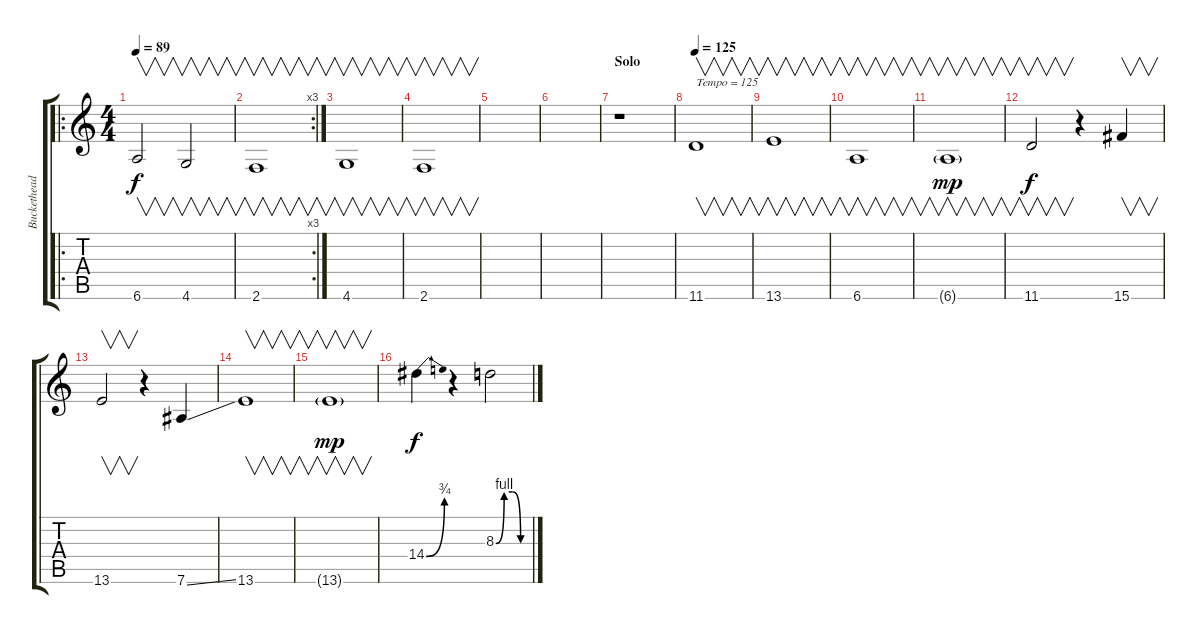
\track ("Buckethead" "Buckethead") {instrument distortionguitar}
\staff {score tabs}
\tuning (Eb4 Bb3 Gb3 Db3 Ab2 Eb2) {hide}
\ro
\ts (4 4)
\tempo 89
\clef g2
\ks c
6.6.2{v dy f} 4.6.2{v} |
\rc 3
2.6.1{v} |
4.6.1{v} |
2.6.1{v} |
|
|
\section ("" "Solo")
r.1 |
\tempo 125
11.6.1{v txt "Tempo = 125"} |
13.6.1{v} |
6.6.1{v} |
6.6{g}.1{v dy mp} |
11.6.2{v dy f} r.4 15.6.4{v} |
13.6.2{v} r.4 7.6{ss}.4 |
13.6.1{v} |
13.6{g}.1{v dy mp} |
14.4{be (bend 0 0 60 3)}.4{dy f} r.4 8.3{be (custom 0 0 15 4 30 4 45 0 60 0)}.2
